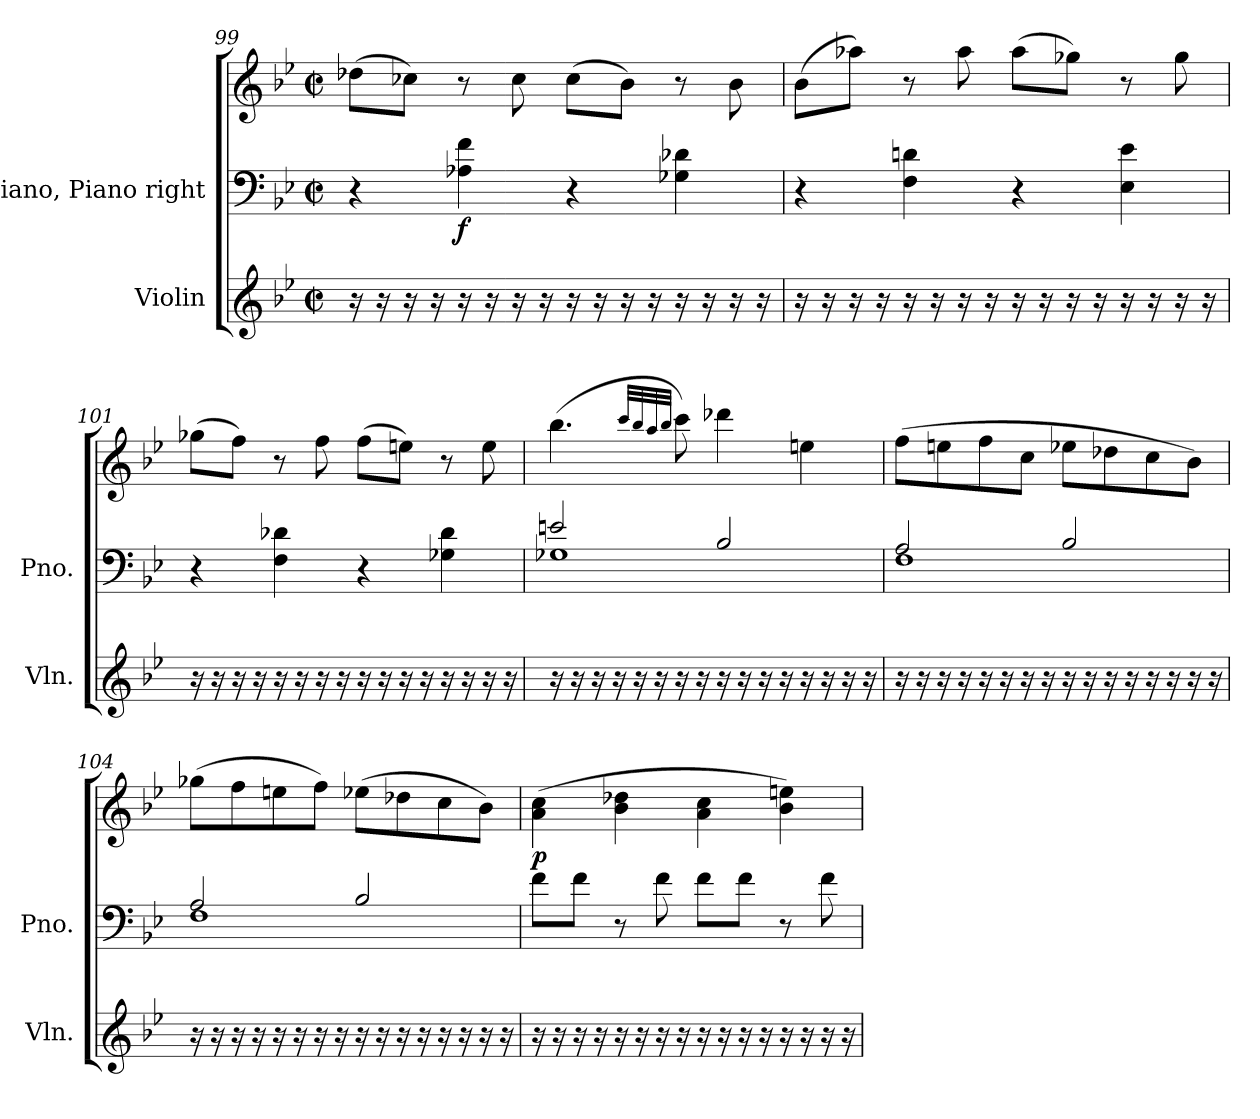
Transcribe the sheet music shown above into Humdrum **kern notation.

**kern	**kern	**kern	**dynam
*part2	*part1	*part1	*part1
*staff3	*staff2	*staff1	*staff1/2
*I"Violin	*I"Piano, Piano right	*	*
*I'Vln.	*I'Pno.	*	*
!!LO:LB:g=z
*clefG2	*clefF4	*clefG2	*
*k[b-e-]	*k[b-e-]	*k[b-e-]	*
*M2/2	*M2/2	*M2/2	*
*met(c|)	*met(c|)	*met(c|)	*
=99	=99	=99	=99
16r	4r	(>8dd-X\L	.
16r	.	.	.
16r	.	8cc-X\J)	.
16r	.	.	.
!	!	!	!LO:DY:b=2
16r	4A-X\ 4f\	8r	f
16r	.	.	.
16r	.	8cc-\	.
16r	.	.	.
16r	4r	(>8cc-\L	.
16r	.	.	.
16r	.	8b-\J)	.
16r	.	.	.
16r	4G-X\ 4d-X\	8r	.
16r	.	.	.
16r	.	8b-\	.
16r	.	.	.
=100	=100	=100	=100
16r	4r	(>8b-\L	.
16r	.	.	.
16r	.	8aa-X\J)	.
16r	.	.	.
16r	4F\ 4dn\	8r	.
16r	.	.	.
16r	.	8aa-\	.
16r	.	.	.
16r	4r	(>8aa-\L	.
16r	.	.	.
16r	.	8gg-X\J)	.
16r	.	.	.
16r	4E-\ 4e-\	8r	.
16r	.	.	.
16r	.	8gg-\	.
16r	.	.	.
!!LO:LB:g=z
=101	=101	=101	=101
16r	4r	(>8gg-X\L	.
16r	.	.	.
16r	.	8ff\J)	.
16r	.	.	.
16r	4F\ 4d-X\	8r	.
16r	.	.	.
16r	.	8ff\	.
16r	.	.	.
16r	4r	(>8ff\L	.
16r	.	.	.
16r	.	8een\J)	.
16r	.	.	.
16r	4G-X\ 4d-\	8r	.
16r	.	.	.
16r	.	8ee\	.
16r	.	.	.
=102	=102	=102	=102
*	*^	*	*
16r	2en/	1G-X	(>4.bb-\	.
16r	.	.	.	.
16r	.	.	.	.
16r	.	.	.	.
16r	.	.	.	.
16r	.	.	.	.
.	.	.	32qccc/LLL	.
.	.	.	32qbb-/	.
.	.	.	32qaa/	.
.	.	.	32qbb-/JJJ	.
16r	.	.	8ccc\)	.
16r	.	.	.	.
16r	2B-/	.	4ddd-X\	.
16r	.	.	.	.
16r	.	.	.	.
16r	.	.	.	.
16r	.	.	4een\	.
16r	.	.	.	.
16r	.	.	.	.
16r	.	.	.	.
!!LO:PB:g=z
=103	=103	=103	=103	=103
16r	2A/	1F	(>8ff\L	.
16r	.	.	.	.
16r	.	.	8een\	.
16r	.	.	.	.
16r	.	.	8ff\	.
16r	.	.	.	.
16r	.	.	8cc\J	.
16r	.	.	.	.
16r	2B-/	.	8ee-X\L	.
16r	.	.	.	.
16r	.	.	8dd-X\	.
16r	.	.	.	.
16r	.	.	8cc\	.
16r	.	.	.	.
16r	.	.	8b-\J)	.
16r	.	.	.	.
=104	=104	=104	=104	=104
16r	2A/	1F	(>8gg-X\L	.
16r	.	.	.	.
16r	.	.	8ff\	.
16r	.	.	.	.
16r	.	.	8een\	.
16r	.	.	.	.
16r	.	.	8ff\J)	.
16r	.	.	.	.
16r	2B-/	.	(>8ee-X\L	.
16r	.	.	.	.
16r	.	.	8dd-X\	.
16r	.	.	.	.
16r	.	.	8cc\	.
16r	.	.	.	.
16r	.	.	8b-\J)	.
16r	.	.	.	.
*	*v	*v	*	*
!!LO:LB:g=z
=105	=105	=105	=105
!	!	!	!LO:DY:b
16r	8f\L	(>4a\ 4cc\	p
16r	.	.	.
16r	8f\J	.	.
16r	.	.	.
16r	8r	4b-\ 4dd-X\	.
16r	.	.	.
16r	8f\	.	.
16r	.	.	.
16r	8f\L	4a\ 4cc\	.
16r	.	.	.
16r	8f\J	.	.
16r	.	.	.
16r	8r	4b-\ 4een\)	.
16r	.	.	.
16r	8f\	.	.
16r	.	.	.
=	=	=	=
*-	*-	*-	*-
